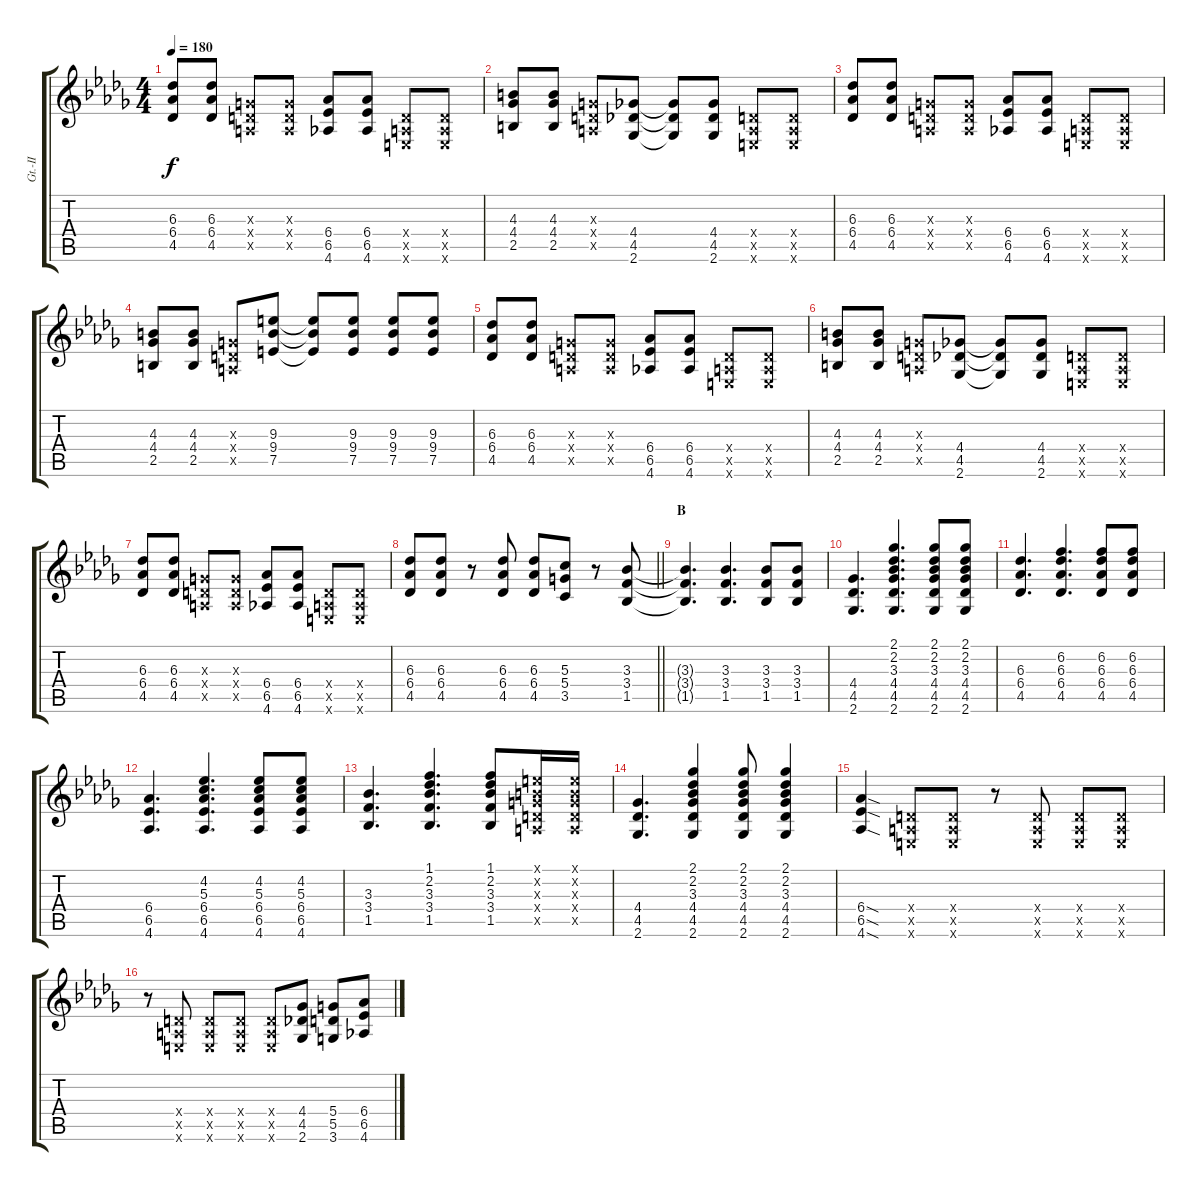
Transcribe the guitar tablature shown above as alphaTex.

\track ("Gt.-II" "Gt.-II") {instrument overdrivenguitar}
\staff {score tabs}
\tuning (E4 B3 G3 D3 A2 E2) {hide}
\ts (4 4)
\tempo 180
\clef g2
\ks db
(6.3 6.4 4.5).8{dy f} (6.3 6.4 4.5).8 (0.3{x} 0.4{x} 0.5{x}).8 (0.3{x} 0.4{x} 0.5{x}).8 (6.4 6.5 4.6).8 (6.4 6.5 4.6).8 (0.4{x} 0.5{x} 0.6{x}).8 (0.4{x} 0.5{x} 0.6{x}).8 |
(4.3 4.4 2.5).8 (4.3 4.4 2.5).8 (0.3{x} 0.4{x} 0.5{x}).8 (4.4 4.5 2.6).8 (4.4{t} 4.5{t} 2.6{t}).8 (4.4 4.5 2.6).8 (0.4{x} 0.5{x} 0.6{x}).8 (0.4{x} 0.5{x} 0.6{x}).8 |
(6.3 6.4 4.5).8 (6.3 6.4 4.5).8 (0.3{x} 0.4{x} 0.5{x}).8 (0.3{x} 0.4{x} 0.5{x}).8 (6.4 6.5 4.6).8 (6.4 6.5 4.6).8 (0.4{x} 0.5{x} 0.6{x}).8 (0.4{x} 0.5{x} 0.6{x}).8 |
(4.3 4.4 2.5).8 (4.3 4.4 2.5).8 (0.3{x} 0.4{x} 0.5{x}).8 (9.3 9.4 7.5).8 (9.3{t} 9.4{t} 7.5{t}).8 (9.3 9.4 7.5).8 (9.3 9.4 7.5).8 (9.3 9.4 7.5).8 |
(6.3 6.4 4.5).8 (6.3 6.4 4.5).8 (0.3{x} 0.4{x} 0.5{x}).8 (0.3{x} 0.4{x} 0.5{x}).8 (6.4 6.5 4.6).8 (6.4 6.5 4.6).8 (0.4{x} 0.5{x} 0.6{x}).8 (0.4{x} 0.5{x} 0.6{x}).8 |
(4.3 4.4 2.5).8 (4.3 4.4 2.5).8 (0.3{x} 0.4{x} 0.5{x}).8 (4.4 4.5 2.6).8 (4.4{t} 4.5{t} 2.6{t}).8 (4.4 4.5 2.6).8 (0.4{x} 0.5{x} 0.6{x}).8 (0.4{x} 0.5{x} 0.6{x}).8 |
(6.3 6.4 4.5).8 (6.3 6.4 4.5).8 (0.3{x} 0.4{x} 0.5{x}).8 (0.3{x} 0.4{x} 0.5{x}).8 (6.4 6.5 4.6).8 (6.4 6.5 4.6).8 (0.4{x} 0.5{x} 0.6{x}).8 (0.4{x} 0.5{x} 0.6{x}).8 |
\barLineRight lightlight
(6.3 6.4 4.5).8 (6.3 6.4 4.5).8 r.8 (6.3 6.4 4.5).8 (6.3 6.4 4.5).8 (5.3 5.4 3.5).8 r.8 (3.3 3.4 1.5).8 |
\section ("" "B")
(3.3{t} 3.4{t} 1.5{t}).4{d} (3.3 3.4 1.5).4{d} (3.3 3.4 1.5).8 (3.3 3.4 1.5).8 |
(4.4 4.5 2.6).4{d} (2.1 2.2 3.3 4.4 4.5 2.6).4{d} (2.1 2.2 3.3 4.4 4.5 2.6).8 (2.1 2.2 3.3 4.4 4.5 2.6).8 |
(6.3 6.4 4.5).4{d} (6.2 6.3 6.4 4.5).4{d} (6.2 6.3 6.4 4.5).8 (6.2 6.3 6.4 4.5).8 |
(6.4 6.5 4.6).4{d} (4.2 5.3 6.4 6.5 4.6).4{d} (4.2 5.3 6.4 6.5 4.6).8 (4.2 5.3 6.4 6.5 4.6).8 |
(3.3 3.4 1.5).4{d} (1.1 2.2 3.3 3.4 1.5).4{d} (1.1 2.2 3.3 3.4 1.5).8 (0.1{x} 0.2{x} 0.3{x} 0.4{x} 0.5{x}).16 (0.1{x} 0.2{x} 0.3{x} 0.4{x} 0.5{x}).16 |
(4.4 4.5 2.6).4{d} (2.1 2.2 3.3 4.4 4.5 2.6).4 (2.1 2.2 3.3 4.4 4.5 2.6).8 (2.1 2.2 3.3 4.4 4.5 2.6).4 |
(6.4{sod} 6.5{sod} 4.6{sod}).4 (0.4{x} 0.5{x} 0.6{x}).8 (0.4{x} 0.5{x} 0.6{x}).8 r.8 (0.4{x} 0.5{x} 0.6{x}).8 (0.4{x} 0.5{x} 0.6{x}).8 (0.4{x} 0.5{x} 0.6{x}).8 |
r.8 (0.4{x} 0.5{x} 0.6{x}).8 (0.4{x} 0.5{x} 0.6{x}).8 (0.4{x} 0.5{x} 0.6{x}).8 (0.4{x} 0.5{x} 0.6{x}).8 (4.4 4.5 2.6).8 (5.4 5.5 3.6).8 (6.4 6.5 4.6).8
